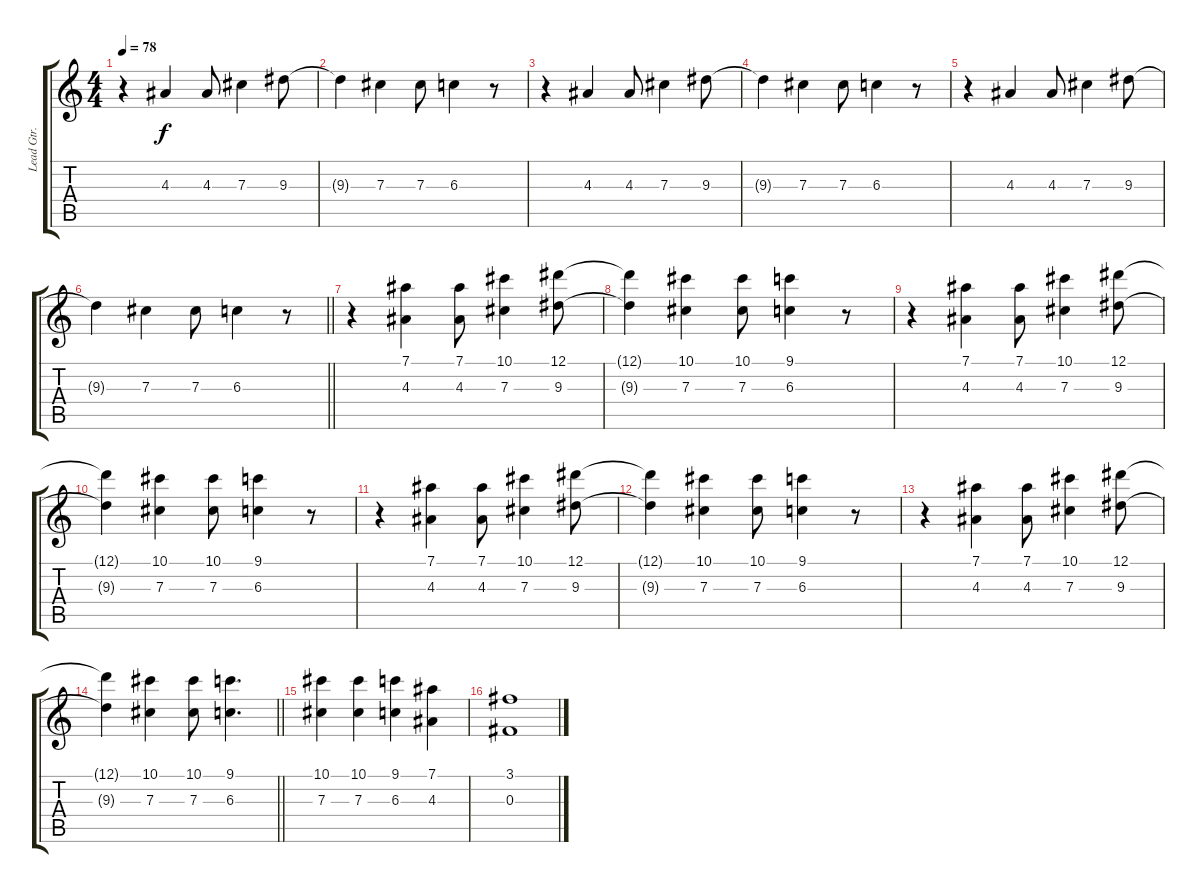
\track ("Lead Gtr." "Lead Gtr.") {instrument distortionguitar}
\staff {score tabs}
\tuning (Eb4 Bb3 Gb3 Db3 Ab2 Db2) {hide}
\ts (4 4)
\tempo 78
\clef g2
\ks c
r.4{dy f} 4.3.4 4.3.8 7.3.4 9.3.8 |
9.3{t}.4 7.3.4 7.3.8 6.3.4 r.8 |
r.4 4.3.4 4.3.8 7.3.4 9.3.8 |
9.3{t}.4 7.3.4 7.3.8 6.3.4 r.8 |
r.4 4.3.4 4.3.8 7.3.4 9.3.8 |
\barLineRight lightlight
9.3{t}.4 7.3.4 7.3.8 6.3.4 r.8 |
\section ("" "")
r.4 (7.1 4.3).4 (7.1 4.3).8 (10.1 7.3).4 (12.1 9.3).8 |
(12.1{t} 9.3{t}).4 (10.1 7.3).4 (10.1 7.3).8 (9.1 6.3).4 r.8 |
r.4 (7.1 4.3).4 (7.1 4.3).8 (10.1 7.3).4 (12.1 9.3).8 |
(12.1{t} 9.3{t}).4 (10.1 7.3).4 (10.1 7.3).8 (9.1 6.3).4 r.8 |
r.4 (7.1 4.3).4 (7.1 4.3).8 (10.1 7.3).4 (12.1 9.3).8 |
(12.1{t} 9.3{t}).4 (10.1 7.3).4 (10.1 7.3).8 (9.1 6.3).4 r.8 |
r.4 (7.1 4.3).4 (7.1 4.3).8 (10.1 7.3).4 (12.1 9.3).8 |
\barLineRight lightlight
(12.1{t} 9.3{t}).4 (10.1 7.3).4 (10.1 7.3).8 (9.1 6.3).4{d} |
\section ("" "")
(10.1 7.3).4 (10.1 7.3).4 (9.1 6.3).4 (7.1 4.3).4 |
(3.1 0.3).1
